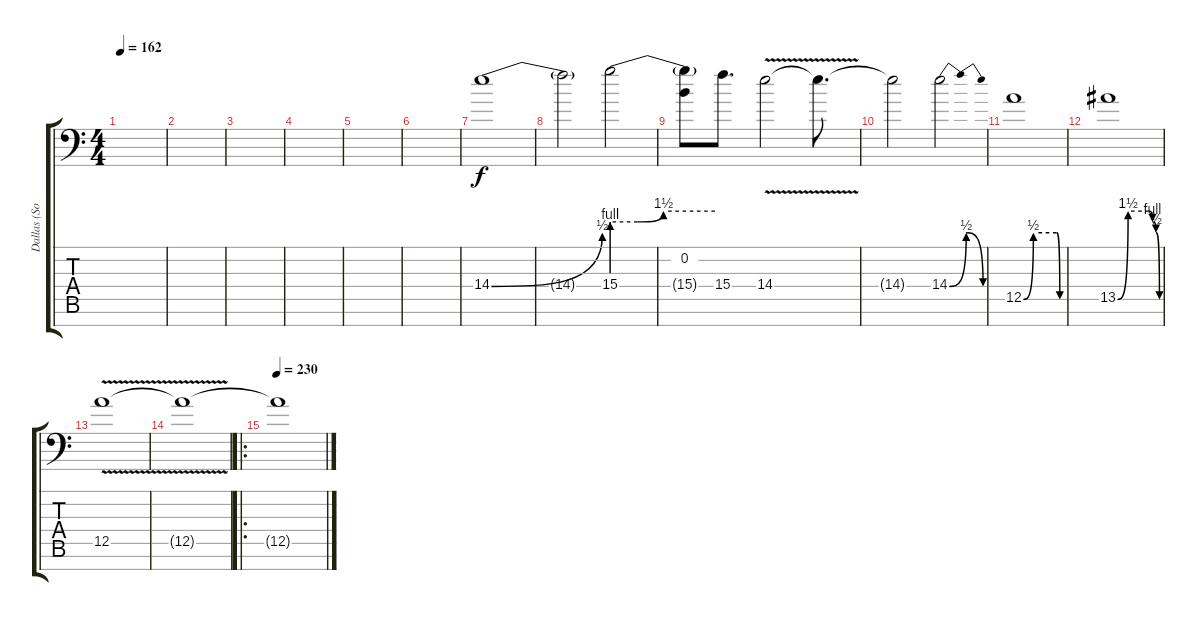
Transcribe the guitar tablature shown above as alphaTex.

\track ("Dallas (Solo Harmony)" "Dallas (So") {instrument overdrivenguitar}
\staff {score tabs}
\tuning (E4 B3 Gb3 D3 A2 E2 A1) {hide}
\ts (4 4)
\tempo 162
\clef f4
\ks c
|
|
|
|
|
|
14.4{be (bend 0 0 60 2)}.1 |
14.4{t}.2 15.4{be (custom 0 4 15 4 30 6 60 6)}.2 |
(0.2 15.4{t}).8 15.4.8{d} 14.4{v}.2 14.4{t}.8{d} |
14.4{t}.2 14.4{be (bendrelease 0 0 15 2 45 2 60 0)}.2 |
12.5{be (custom 0 0 15 2 50 2 55 0 60 0)}.1 |
13.5{be (custom 0 0 15 6 45 6 50 4 55 2 60 0)}.1 |
12.5{v}.1{volume 5} |
12.5{t}.1 |
\ro
\tempo 230
12.5{t}.1
